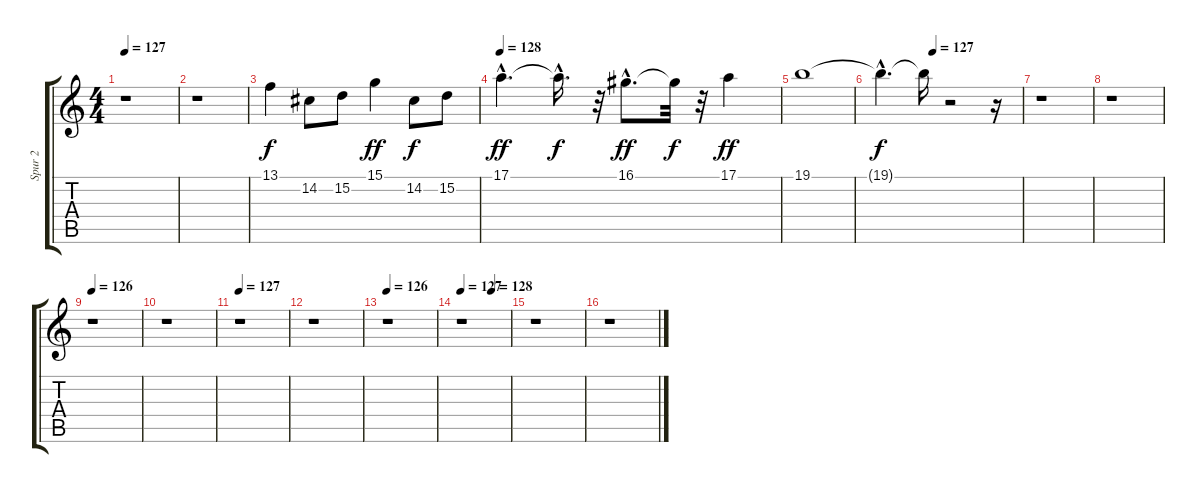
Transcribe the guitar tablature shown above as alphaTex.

\track ("Spur 2" "Spur 2") {instrument brightacousticpiano}
\staff {score tabs}
\tuning (E4 B3 G3 D3 A2 E2) {hide}
\ts (4 4)
\tempo 127
\clef g2
\ks c
r.1{dy f} |
r.1 |
13.1.4 14.2.8 15.2.8 15.1.4{dy ff} 14.2.8{dy f} 15.2.8 |
\tempo 128
17.1{hac}.4{d dy ff} 17.1{hac t}.16{d dy f} r.32 16.1{hac}.8{d dy ff} 16.1{t}.32{dy f} r.32 17.1.4{dy ff} |
19.1.1 |
\tempo (127 0.375)
19.1{hac t}.4{d dy f} 19.1{t}.16 r.2 r.16 |
r.1 |
r.1 |
\tempo 126
r.1 |
r.1 |
\tempo 127
r.1 |
r.1 |
\tempo 126
r.1 |
\tempo 127
\tempo (128 0.625)
r.1 |
r.1 |
r.1
